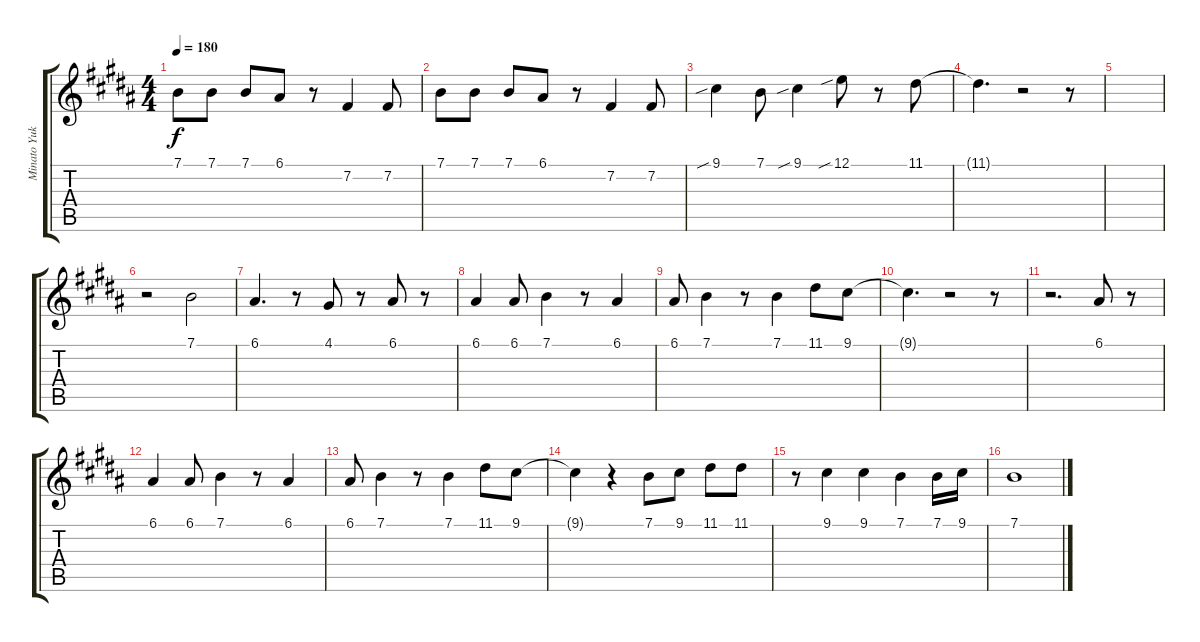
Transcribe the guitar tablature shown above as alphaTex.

\track ("Minato Yukina" "Minato Yuk") {instrument clarinet}
\staff {score tabs}
\tuning (E4 B3 G3 D3 A2 E2) {hide}
\ts (4 4)
\tempo 180
\clef g2
\ks b
7.1.8{dy f} 7.1.8 7.1.8 6.1.8 r.8 7.2.4 7.2.8 |
7.1.8 7.1.8 7.1.8 6.1.8 r.8 7.2.4 7.2.8 |
9.1{sib}.4 7.1.8 9.1{sib}.4 12.1{sib}.8 r.8 11.1.8 |
11.1{t}.4{d} r.2 r.8 |
|
r.2 7.1.2 |
6.1.4{d} r.8 4.1.8 r.8 6.1.8 r.8 |
6.1.4 6.1.8 7.1.4 r.8 6.1.4 |
6.1.8 7.1.4 r.8 7.1.4 11.1.8 9.1.8 |
9.1{t}.4{d} r.2 r.8 |
r.2{d} 6.1.8 r.8 |
6.1.4 6.1.8 7.1.4 r.8 6.1.4 |
6.1.8 7.1.4 r.8 7.1.4 11.1.8 9.1.8 |
9.1{t}.4 r.4 7.1.8 9.1.8 11.1.8 11.1.8 |
r.8 9.1.4 9.1.4 7.1.4 7.1.16 9.1.16 |
7.1.1
